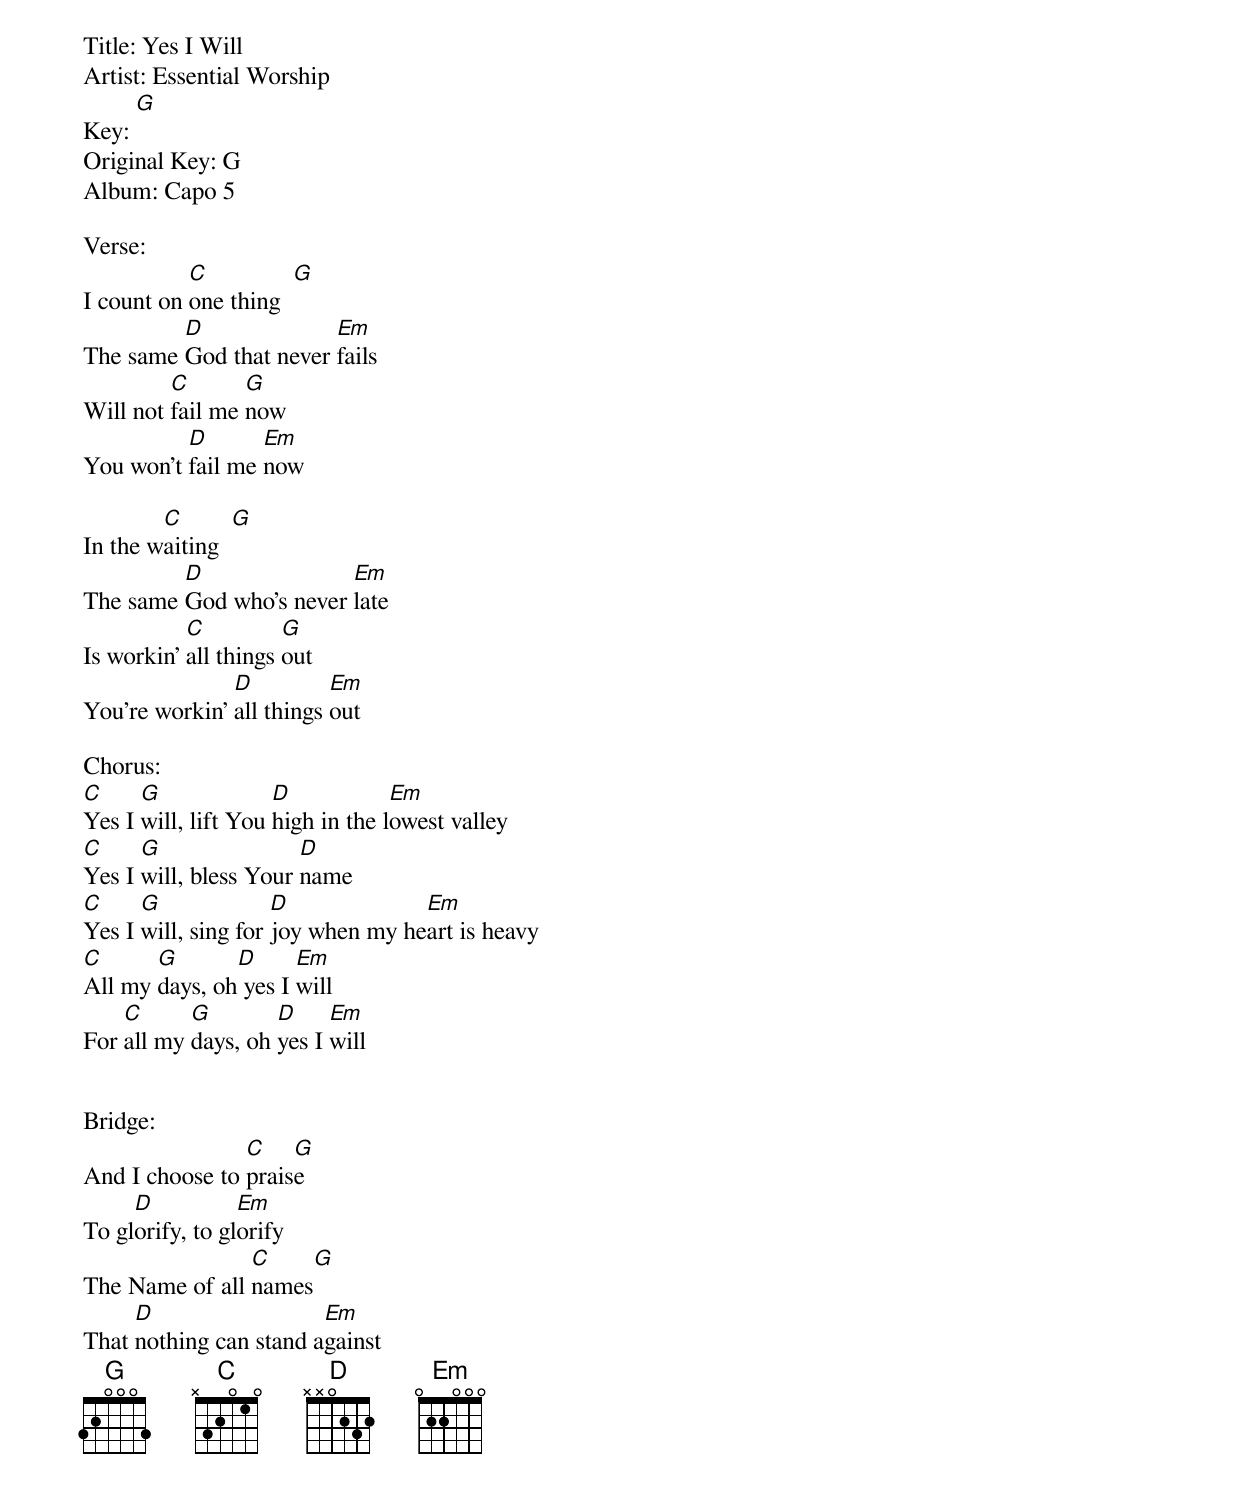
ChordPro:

Title: Yes I Will
Artist: Essential Worship
Key: [G]
Original Key: G
Album: Capo 5

Verse:
I count on [C]one thing  [G]
The same [D]God that never [Em]fails
Will not [C]fail me [G]now
You won't [D]fail me [Em]now

In the w[C]aiting  [G]
The same [D]God who's never [Em]late
Is workin' [C]all things [G]out
You're workin' [D]all things [Em]out

Chorus:
[C]Yes I [G]will, lift You [D]high in the l[Em]owest valley
[C]Yes I [G]will, bless Your [D]name
[C]Yes I [G]will, sing for [D]joy when my he[Em]art is heavy
[C]All my [G]days, oh[D] yes I [Em]will
For [C]all my [G]days, oh [D]yes I [Em]will


Bridge:
And I choose to [C]prais[G]e
To gl[D]orify, to gl[Em]orify
The Name of all [C]names[G]
That [D]nothing can stand a[Em]gainst
